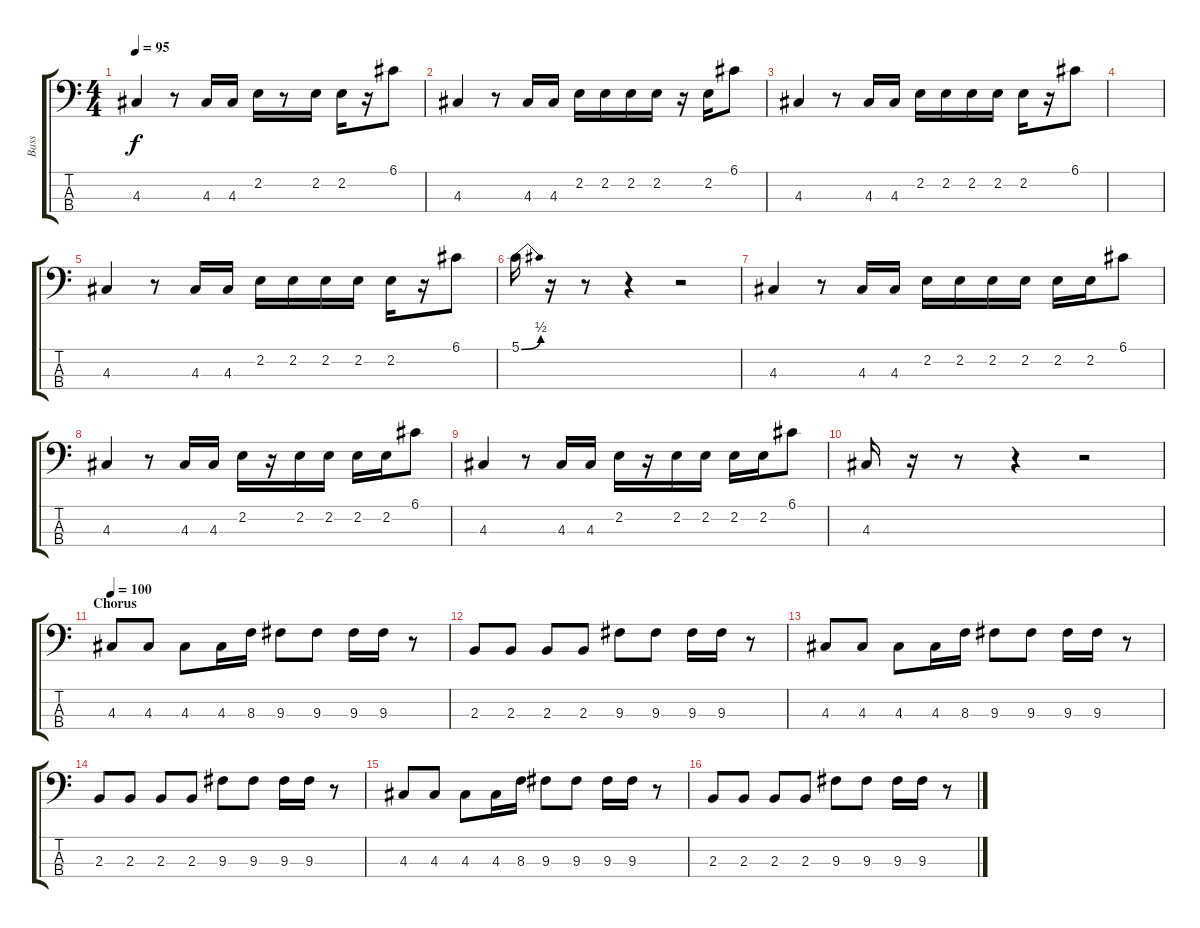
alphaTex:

\track ("Bass" "Bass") {instrument electricbassfinger}
\staff {score tabs}
\tuning (G2 D2 A1 E1) {hide}
\ts (4 4)
\tempo 95
\clef f4
\ks c
4.3.4{dy f} r.8 4.3.16 4.3.16 2.2.16 r.8 2.2.16 2.2.16 r.16 6.1.8 |
4.3.4 r.8 4.3.16 4.3.16 2.2.16 2.2.16 2.2.16 2.2.16 r.16 2.2.16 6.1.8 |
4.3.4 r.8 4.3.16 4.3.16 2.2.16 2.2.16 2.2.16 2.2.16 2.2.16 r.16 6.1.8 |
|
4.3.4 r.8 4.3.16 4.3.16 2.2.16 2.2.16 2.2.16 2.2.16 2.2.16 r.16 6.1.8 |
5.1{be (bend 0 0 60 2)}.16 r.16 r.8 r.4 r.2 |
4.3.4 r.8 4.3.16 4.3.16 2.2.16 2.2.16 2.2.16 2.2.16 2.2.16 2.2.16 6.1.8 |
4.3.4 r.8 4.3.16 4.3.16 2.2.16 r.16 2.2.16 2.2.16 2.2.16 2.2.16 6.1.8 |
4.3.4 r.8 4.3.16 4.3.16 2.2.16 r.16 2.2.16 2.2.16 2.2.16 2.2.16 6.1.8 |
4.3.16 r.16 r.8 r.4 r.2 |
\section ("" "Chorus")
\tempo 100
4.3.8 4.3.8 4.3.8 4.3.16 8.3.16 9.3.8 9.3.8 9.3.16 9.3.16 r.8 |
2.3.8 2.3.8 2.3.8 2.3.8 9.3.8 9.3.8 9.3.16 9.3.16 r.8 |
4.3.8 4.3.8 4.3.8 4.3.16 8.3.16 9.3.8 9.3.8 9.3.16 9.3.16 r.8 |
2.3.8 2.3.8 2.3.8 2.3.8 9.3.8 9.3.8 9.3.16 9.3.16 r.8 |
4.3.8 4.3.8 4.3.8 4.3.16 8.3.16 9.3.8 9.3.8 9.3.16 9.3.16 r.8 |
2.3.8 2.3.8 2.3.8 2.3.8 9.3.8 9.3.8 9.3.16 9.3.16 r.8
